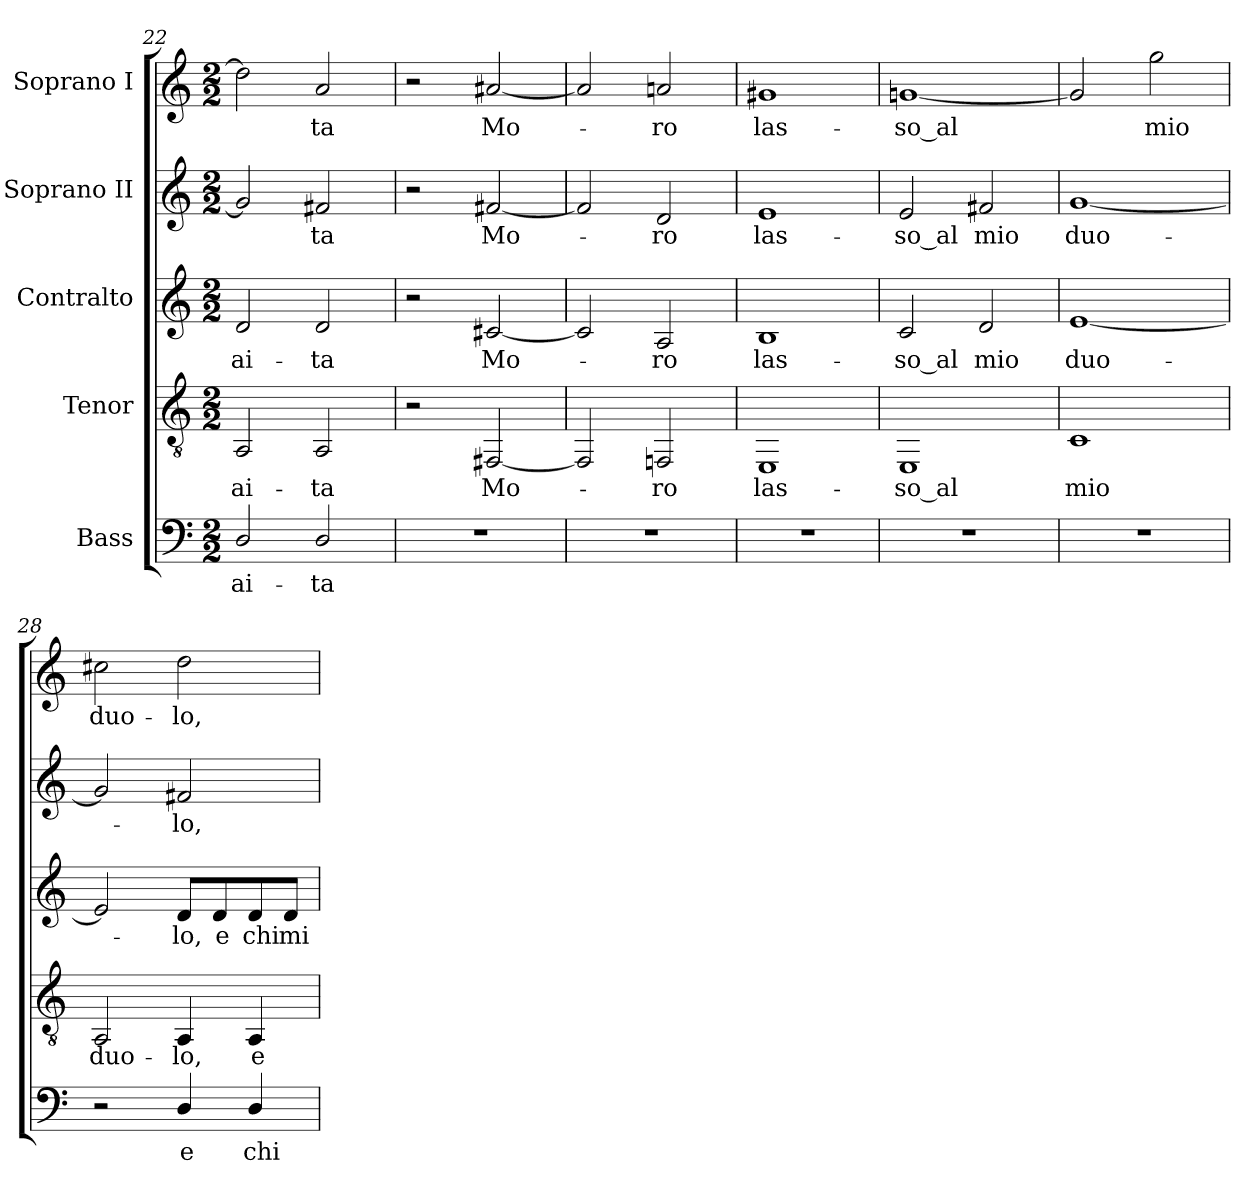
**kern	**text	**kern	**text	**kern	**text	**kern	**text	**kern	**text
*part5	*part5	*part4	*part4	*part3	*part3	*part2	*part2	*part1	*part1
*staff5	*staff5	*staff4	*staff4	*staff3	*staff3	*staff2	*staff2	*staff1	*staff1
*I"Bass	*	*I"Tenor	*	*I"Contralto	*	*I"Soprano II	*	*I"Soprano I	*
*clefF4	*	*clefGv2	*	*clefG2	*	*clefG2	*	*clefG2	*
*k[]	*	*k[]	*	*k[]	*	*k[]	*	*k[]	*
*C:	*	*C:	*	*C:	*	*C:	*	*C:	*
*M2/2	*	*M2/2	*	*M2/2	*	*M2/2	*	*M2/2	*
=22	=22	=22	=22	=22	=22	=22	=22	=22	=22
!	!LO:LY:b:color=#000000	!	!	!	!	!	!	!	!
!	!	!	!LO:LY:b:color=#000000	!	!	!	!	!	!
!	!	!	!	!	!LO:LY:b:color=#000000	!	!	!	!
2Di/	ai-	2AAi/	ai-	2di/	ai-	2gi/]	.	2ddi\]	.
!	!LO:LY:b:color=#000000	!	!	!	!	!	!	!	!
!	!	!	!LO:LY:b:color=#000000	!	!	!	!	!	!
!	!	!	!	!	!LO:LY:b:color=#000000	!	!	!	!
!	!	!	!	!	!	!	!LO:LY:b:color=#000000	!	!
!	!	!	!	!	!	!	!	!	!LO:LY:b:color=#000000
2Di/	-ta	2AAi/	-ta	2di/	-ta	2f#Xi/	-ta	2ai/	-ta
!!LO:LB:g=z
=23	=23	=23	=23	=23	=23	=23	=23	=23	=23
1r	.	2r	.	2r	.	2r	.	2r	.
!	!	!	!LO:LY:b:color=#000000	!	!	!	!	!	!
!	!	!	!	!	!LO:LY:b:color=#000000	!	!	!	!
!	!	!	!	!	!	!	!LO:LY:b:color=#000000	!	!
!	!	!	!	!	!	!	!	!	!LO:LY:b:color=#000000
.	.	[2FF#Xi/	Mo-	[2c#Xi/	Mo-	[2f#Xi/	Mo-	[2a#Xi/	Mo-
=24	=24	=24	=24	=24	=24	=24	=24	=24	=24
1r	.	2FF#i/]	.	2c#i/]	.	2f#i/]	.	2a#i/]	.
!	!	!	!LO:LY:b:color=#000000	!	!	!	!	!	!
!	!	!	!	!	!LO:LY:b:color=#000000	!	!	!	!
!	!	!	!	!	!	!	!LO:LY:b:color=#000000	!	!
!	!	!	!	!	!	!	!	!	!LO:LY:b:color=#000000
.	.	2FFi/	-ro	2Ai/	-ro	2di/	-ro	2ani/	-ro
=25	=25	=25	=25	=25	=25	=25	=25	=25	=25
!	!	!	!LO:LY:b:color=#000000	!	!	!	!	!	!
!	!	!	!	!	!LO:LY:b:color=#000000	!	!	!	!
!	!	!	!	!	!	!	!LO:LY:b:color=#000000	!	!
!	!	!	!	!	!	!	!	!	!LO:LY:b:color=#000000
1r	.	1EEi	las-	1Bi	las-	1ei	las-	1g#Xi	las-
=26	=26	=26	=26	=26	=26	=26	=26	=26	=26
!	!	!	!LO:LY:b:color=#000000	!	!	!	!	!	!
!	!	!	!	!	!LO:LY:b:color=#000000	!	!	!	!
!	!	!	!	!	!	!	!LO:LY:b:color=#000000	!	!
!	!	!	!	!	!	!	!	!	!LO:LY:b:color=#000000
1r	.	1EEi	-so_al	2ci/	-so_al	2ei/	-so_al	[1gni	-so_al
!	!	!	!	!	!LO:LY:b:color=#000000	!	!	!	!
!	!	!	!	!	!	!	!LO:LY:b:color=#000000	!	!
.	.	.	.	2di/	mio	2f#Xi/	mio	.	.
=27	=27	=27	=27	=27	=27	=27	=27	=27	=27
!	!	!	!LO:LY:b:color=#000000	!	!	!	!	!	!
!	!	!	!	!	!LO:LY:b:color=#000000	!	!	!	!
!	!	!	!	!	!	!	!LO:LY:b:color=#000000	!	!
1r	.	1Ci	mio	[1ei	duo-	[1gi	duo-	2gi/]	.
!	!	!	!	!	!	!	!	!	!LO:LY:b:color=#000000
.	.	.	.	.	.	.	.	2ggi\	mio
=28	=28	=28	=28	=28	=28	=28	=28	=28	=28
!	!	!	!LO:LY:b:color=#000000	!	!	!	!	!	!
!	!	!	!	!	!	!	!	!	!LO:LY:b:color=#000000
2r	.	2AAi/	duo-	2ei/]	.	2gi/]	.	2cc#Xi\	duo-
!	!LO:LY:b:color=#000000	!	!	!	!	!	!	!	!
!	!	!	!LO:LY:b:color=#000000	!	!	!	!	!	!
!	!	!	!	!	!LO:LY:b:color=#000000	!	!	!	!
!	!	!	!	!	!	!	!LO:LY:b:color=#000000	!	!
!	!	!	!	!	!	!	!	!	!LO:LY:b:color=#000000
4Di/	e	4AAi/	-lo,	8di/L	-lo,	2f#Xi/	-lo,	2ddi\	-lo,
!	!	!	!	!	!LO:LY:b:color=#000000	!	!	!	!
.	.	.	.	8di/	e	.	.	.	.
!	!LO:LY:b:color=#000000	!	!	!	!	!	!	!	!
!	!	!	!LO:LY:b:color=#000000	!	!	!	!	!	!
!	!	!	!	!	!LO:LY:b:color=#000000	!	!	!	!
4Di/	chi	4AAi/	e	8di/	chi	.	.	.	.
!	!	!	!	!	!LO:LY:b:color=#000000	!	!	!	!
.	.	.	.	8di/J	mi	.	.	.	.
=	=	=	=	=	=	=	=	=	=
*-	*-	*-	*-	*-	*-	*-	*-	*-	*-
